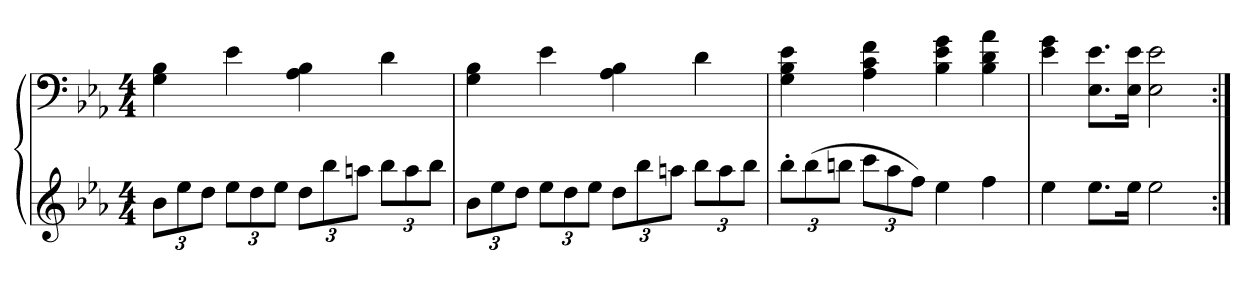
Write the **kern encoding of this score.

**kern	**kern
*part1	*part1
*staff2	*staff1
*clefG2	*clefF4
*k[b-e-a-]	*k[b-e-a-]
*c:	*c:
*M4/4	*M4/4
=	=
12b-L	4G 4B-
12ee-	.
12ddJ	.
12ee-L	4e-
12dd	.
12ee-J	.
12ddL	4A- 4B-
12bb-	.
12aanJ	.
12bb-L	4d
12aa	.
12bb-J	.
=	=
12b-L	4G 4B-
12ee-	.
12ddJ	.
12ee-L	4e-
12dd	.
12ee-J	.
12ddL	4A- 4B-
12bb-	.
12aanJ	.
12bb-L	4d
12aa	.
12bb-J	.
=	=
12bb-'L	4G 4B- 4e-
(12bb-	.
12bbnJ	.
12cccL	4A- 4c 4f
12aa-	.
12ffJ)	.
4ee-	4B- 4e- 4g
4ff	4B- 4d 4a-
=	=
4ee-	4e- 4g
8.ee-L	8.E- 8.e-L
16ee-Jk	16E- 16e-Jk
2ee-	2E- 2e-
=:|!	=:|!
*-	*-
